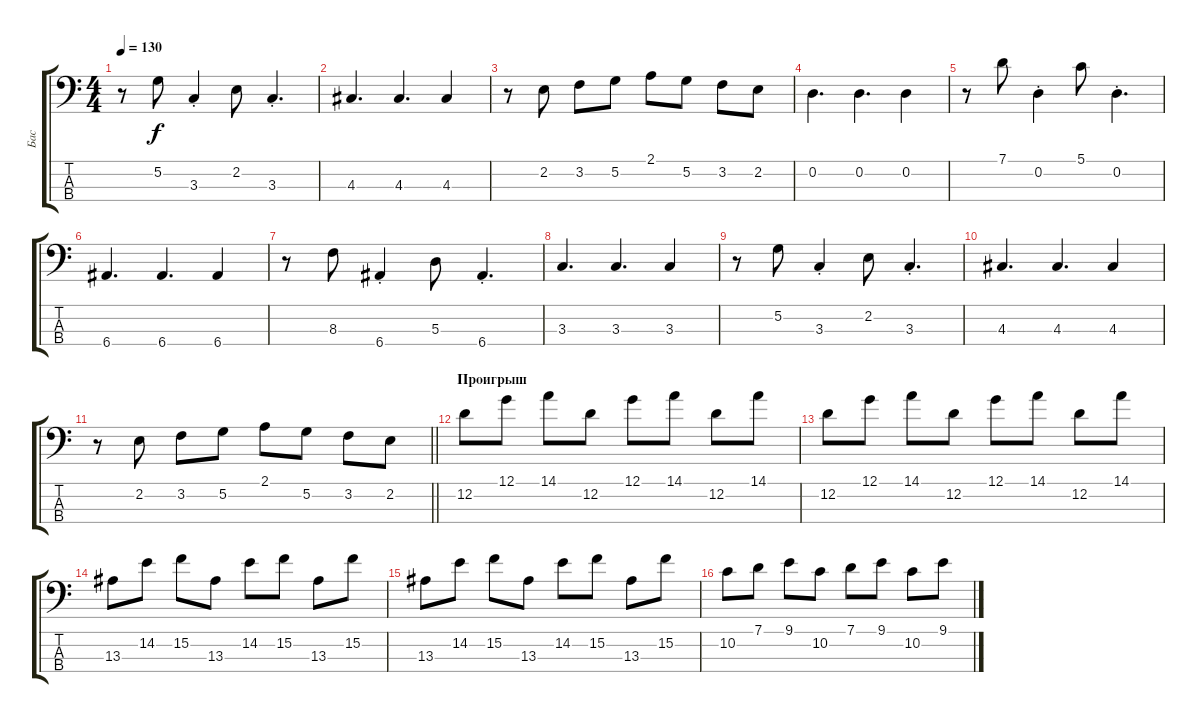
\track ("Бас" "Бас") {instrument electricbassfinger}
\staff {score tabs}
\tuning (G2 D2 A1 E1) {hide}
\ts (4 4)
\tempo 130
\clef f4
\ks c
r.8{dy f} 5.2.8 3.3{st}.4 2.2.8 3.3{st}.4{d} |
4.3.4{d} 4.3.4{d} 4.3.4 |
r.8 2.2.8 3.2.8 5.2.8 2.1.8 5.2.8 3.2.8 2.2.8 |
0.2.4{d} 0.2.4{d} 0.2.4 |
r.8 7.1.8 0.2{st}.4 5.1.8 0.2{st}.4{d} |
6.4.4{d} 6.4.4{d} 6.4.4 |
r.8 8.3.8 6.4{st}.4 5.3.8 6.4{st}.4{d} |
3.3.4{d} 3.3.4{d} 3.3.4 |
r.8 5.2.8 3.3{st}.4 2.2.8 3.3{st}.4{d} |
4.3.4{d} 4.3.4{d} 4.3.4 |
\barLineRight lightlight
r.8 2.2.8 3.2.8 5.2.8 2.1.8 5.2.8 3.2.8 2.2.8 |
\section ("" "Проигрыш")
12.2.8 12.1.8 14.1.8 12.2.8 12.1.8 14.1.8 12.2.8 14.1.8 |
12.2.8 12.1.8 14.1.8 12.2.8 12.1.8 14.1.8 12.2.8 14.1.8 |
13.3.8 14.2.8 15.2.8 13.3.8 14.2.8 15.2.8 13.3.8 15.2.8 |
13.3.8 14.2.8 15.2.8 13.3.8 14.2.8 15.2.8 13.3.8 15.2.8 |
10.2.8 7.1.8 9.1.8 10.2.8 7.1.8 9.1.8 10.2.8 9.1.8
